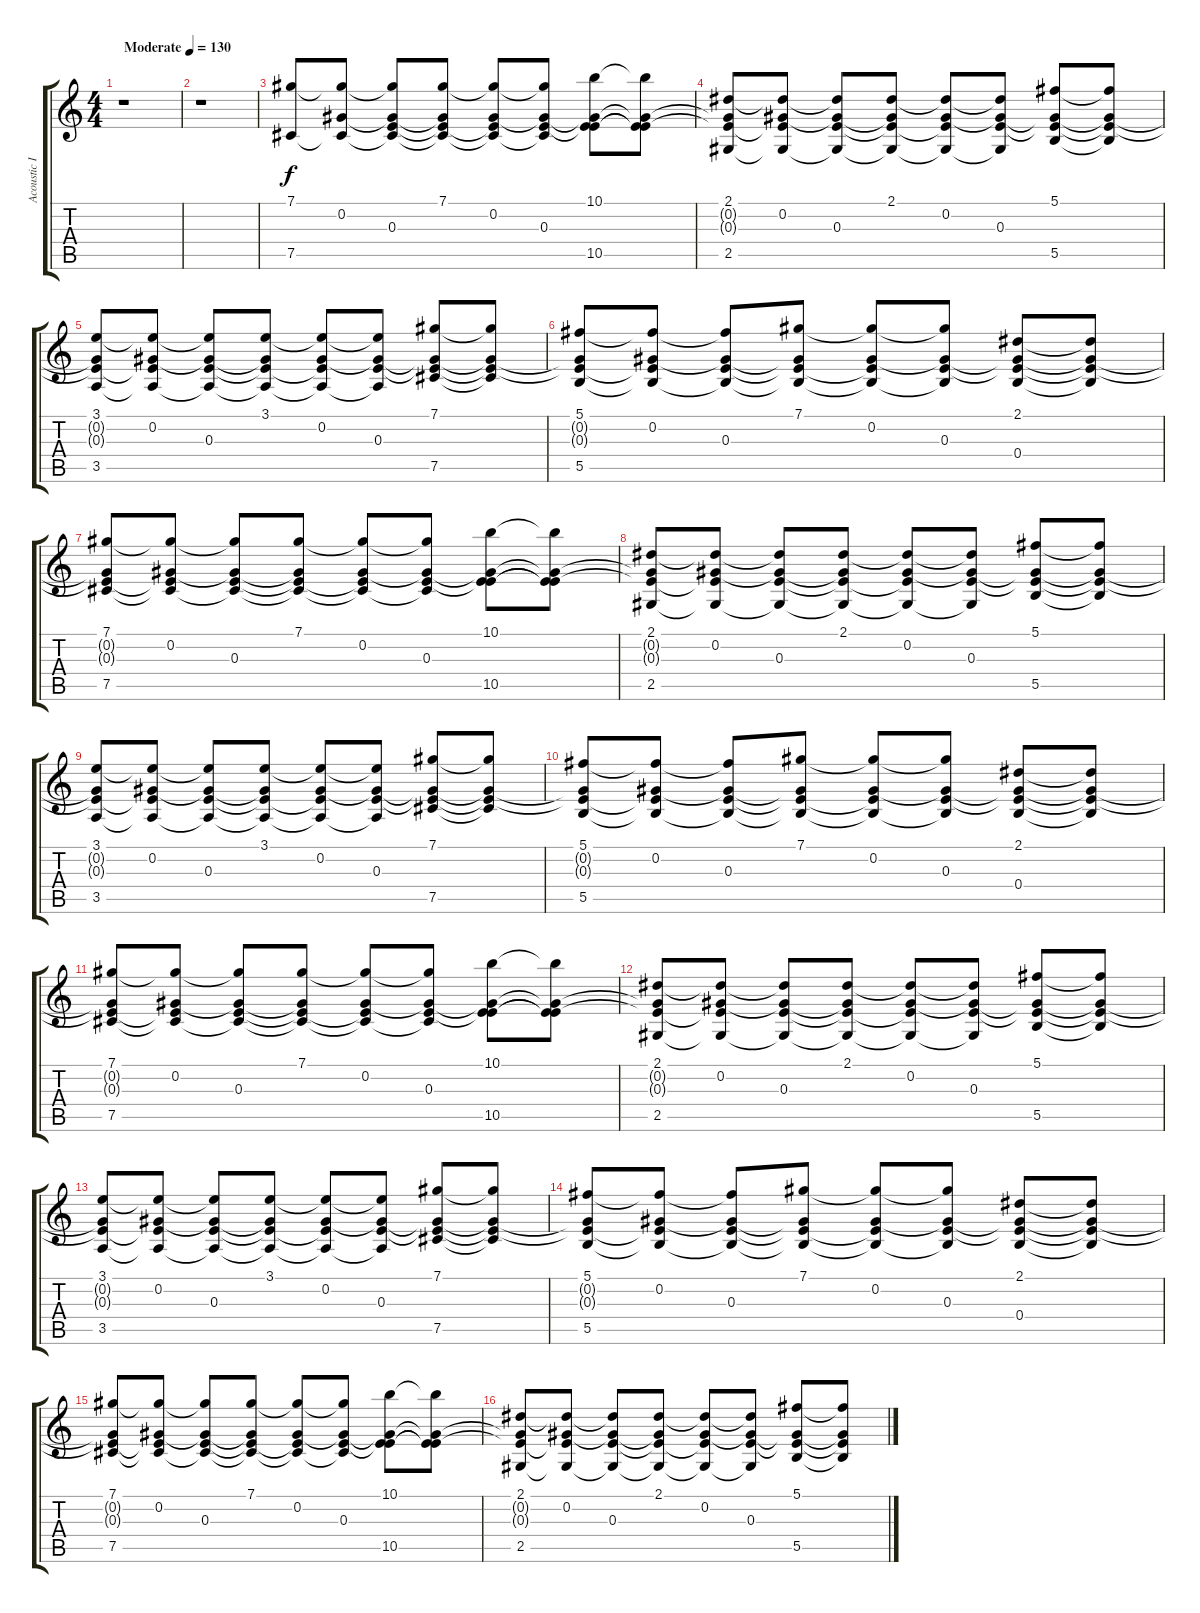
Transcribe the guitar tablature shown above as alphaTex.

\track ("Acoustic Intro" "Acoustic I") {instrument acousticguitarsteel}
\staff {score tabs}
\tuning (Db4 Ab3 E3 B2 Gb2 B1) {hide}
\ts (4 4)
\tempo (130 "Moderate")
\clef g2
\ks c
r.1{dy f instrument acousticguitarsteel} |
r.1 |
(7.1 7.5).8 (7.1{t} 0.2 7.5{t}).8 (7.1{t} 0.2{t} 0.3 7.5{t}).8 (7.1 0.2{t} 0.3{t} 7.5{t}).8 (7.1{t} 0.2 0.3{t} 7.5{t}).8 (7.1{t} 0.2{t} 0.3 7.5{t}).8 (10.1 0.2{t} 0.3{t} 10.5).8 (10.1{t} 0.2{t} 0.3{t} 10.5{t}).8 |
(2.1 0.2{t} 0.3{t} 2.5).8 (2.1{t} 0.2 0.3{t} 2.5{t}).8 (2.1{t} 0.2{t} 0.3 2.5{t}).8 (2.1 0.2{t} 0.3{t} 2.5{t}).8 (2.1{t} 0.2 0.3{t} 2.5{t}).8 (2.1{t} 0.2{t} 0.3 2.5{t}).8 (5.1 0.2{t} 0.3{t} 5.5).8 (5.1{t} 0.2{t} 0.3{t} 5.5{t}).8 |
(3.1 0.2{t} 0.3{t} 3.5).8 (3.1{t} 0.2 0.3{t} 3.5{t}).8 (3.1{t} 0.2{t} 0.3 3.5{t}).8 (3.1 0.2{t} 0.3{t} 3.5{t}).8 (3.1{t} 0.2 0.3{t} 3.5{t}).8 (3.1{t} 0.2{t} 0.3 3.5{t}).8 (7.1 0.2{t} 0.3{t} 7.5).8 (7.1{t} 0.2{t} 0.3{t} 7.5{t}).8 |
(5.1 0.2{t} 0.3{t} 5.5).8 (5.1{t} 0.2 0.3{t} 5.5{t}).8 (5.1{t} 0.2{t} 0.3 5.5{t}).8 (7.1 0.2{t} 0.3{t} 5.5{t}).8 (7.1{t} 0.2 0.3{t} 5.5{t}).8 (7.1{t} 0.2{t} 0.3 5.5{t}).8 (2.1 0.2{t} 0.3{t} 0.4).8 (2.1{t} 0.2{t} 0.3{t} 0.4{t}).8 |
(7.1 0.2{t} 0.3{t} 7.5).8 (7.1{t} 0.2 0.3{t} 7.5{t}).8 (7.1{t} 0.2{t} 0.3 7.5{t}).8 (7.1 0.2{t} 0.3{t} 7.5{t}).8 (7.1{t} 0.2 0.3{t} 7.5{t}).8 (7.1{t} 0.2{t} 0.3 7.5{t}).8 (10.1 0.2{t} 0.3{t} 10.5).8 (10.1{t} 0.2{t} 0.3{t} 10.5{t}).8 |
(2.1 0.2{t} 0.3{t} 2.5).8 (2.1{t} 0.2 0.3{t} 2.5{t}).8 (2.1{t} 0.2{t} 0.3 2.5{t}).8 (2.1 0.2{t} 0.3{t} 2.5{t}).8 (2.1{t} 0.2 0.3{t} 2.5{t}).8 (2.1{t} 0.2{t} 0.3 2.5{t}).8 (5.1 0.2{t} 0.3{t} 5.5).8 (5.1{t} 0.2{t} 0.3{t} 5.5{t}).8 |
(3.1 0.2{t} 0.3{t} 3.5).8 (3.1{t} 0.2 0.3{t} 3.5{t}).8 (3.1{t} 0.2{t} 0.3 3.5{t}).8 (3.1 0.2{t} 0.3{t} 3.5{t}).8 (3.1{t} 0.2 0.3{t} 3.5{t}).8 (3.1{t} 0.2{t} 0.3 3.5{t}).8 (7.1 0.2{t} 0.3{t} 7.5).8 (7.1{t} 0.2{t} 0.3{t} 7.5{t}).8 |
(5.1 0.2{t} 0.3{t} 5.5).8 (5.1{t} 0.2 0.3{t} 5.5{t}).8 (5.1{t} 0.2{t} 0.3 5.5{t}).8 (7.1 0.2{t} 0.3{t} 5.5{t}).8 (7.1{t} 0.2 0.3{t} 5.5{t}).8 (7.1{t} 0.2{t} 0.3 5.5{t}).8 (2.1 0.2{t} 0.3{t} 0.4).8 (2.1{t} 0.2{t} 0.3{t} 0.4{t}).8 |
(7.1 0.2{t} 0.3{t} 7.5).8 (7.1{t} 0.2 0.3{t} 7.5{t}).8 (7.1{t} 0.2{t} 0.3 7.5{t}).8 (7.1 0.2{t} 0.3{t} 7.5{t}).8 (7.1{t} 0.2 0.3{t} 7.5{t}).8 (7.1{t} 0.2{t} 0.3 7.5{t}).8 (10.1 0.2{t} 0.3{t} 10.5).8 (10.1{t} 0.2{t} 0.3{t} 10.5{t}).8 |
(2.1 0.2{t} 0.3{t} 2.5).8 (2.1{t} 0.2 0.3{t} 2.5{t}).8 (2.1{t} 0.2{t} 0.3 2.5{t}).8 (2.1 0.2{t} 0.3{t} 2.5{t}).8 (2.1{t} 0.2 0.3{t} 2.5{t}).8 (2.1{t} 0.2{t} 0.3 2.5{t}).8 (5.1 0.2{t} 0.3{t} 5.5).8 (5.1{t} 0.2{t} 0.3{t} 5.5{t}).8 |
(3.1 0.2{t} 0.3{t} 3.5).8 (3.1{t} 0.2 0.3{t} 3.5{t}).8 (3.1{t} 0.2{t} 0.3 3.5{t}).8 (3.1 0.2{t} 0.3{t} 3.5{t}).8 (3.1{t} 0.2 0.3{t} 3.5{t}).8 (3.1{t} 0.2{t} 0.3 3.5{t}).8 (7.1 0.2{t} 0.3{t} 7.5).8 (7.1{t} 0.2{t} 0.3{t} 7.5{t}).8 |
(5.1 0.2{t} 0.3{t} 5.5).8 (5.1{t} 0.2 0.3{t} 5.5{t}).8 (5.1{t} 0.2{t} 0.3 5.5{t}).8 (7.1 0.2{t} 0.3{t} 5.5{t}).8 (7.1{t} 0.2 0.3{t} 5.5{t}).8 (7.1{t} 0.2{t} 0.3 5.5{t}).8 (2.1 0.2{t} 0.3{t} 0.4).8 (2.1{t} 0.2{t} 0.3{t} 0.4{t}).8 |
(7.1 0.2{t} 0.3{t} 7.5).8 (7.1{t} 0.2 0.3{t} 7.5{t}).8 (7.1{t} 0.2{t} 0.3 7.5{t}).8 (7.1 0.2{t} 0.3{t} 7.5{t}).8 (7.1{t} 0.2 0.3{t} 7.5{t}).8 (7.1{t} 0.2{t} 0.3 7.5{t}).8 (10.1 0.2{t} 0.3{t} 10.5).8 (10.1{t} 0.2{t} 0.3{t} 10.5{t}).8 |
(2.1 0.2{t} 0.3{t} 2.5).8 (2.1{t} 0.2 0.3{t} 2.5{t}).8 (2.1{t} 0.2{t} 0.3 2.5{t}).8 (2.1 0.2{t} 0.3{t} 2.5{t}).8 (2.1{t} 0.2 0.3{t} 2.5{t}).8 (2.1{t} 0.2{t} 0.3 2.5{t}).8 (5.1 0.2{t} 0.3{t} 5.5).8 (5.1{t} 0.2{t} 0.3{t} 5.5{t}).8
